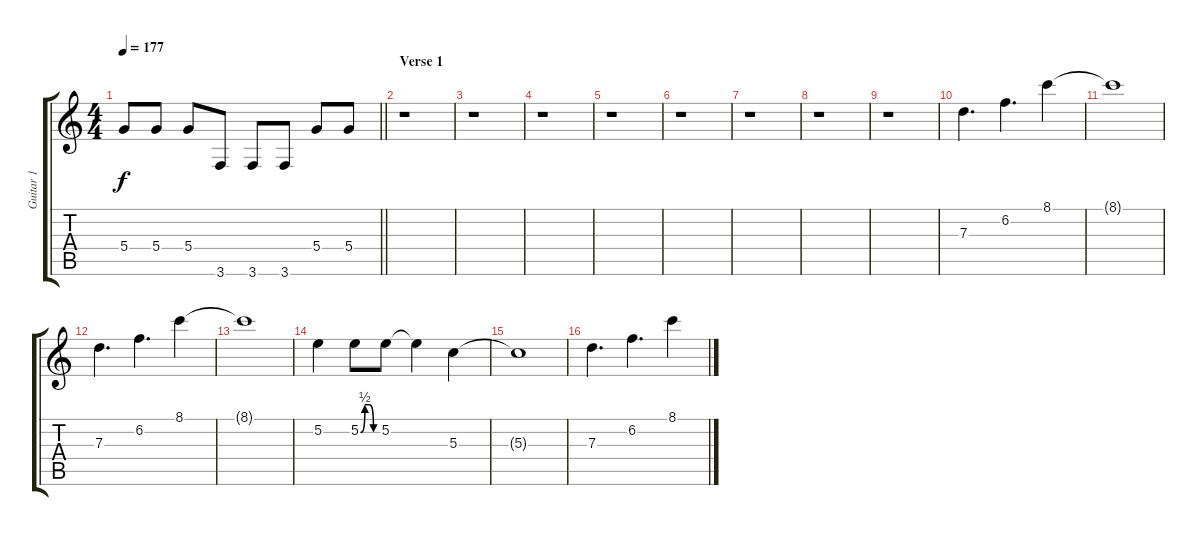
\track ("Guitar 1" "Guitar 1") {instrument distortionguitar}
\staff {score tabs}
\tuning (E4 B3 G3 D3 A2 D2) {hide}
\ts (4 4)
\tempo 177
\clef g2
\barLineRight lightlight
\ks c
5.4.8{dy f} 5.4.8 5.4.8 3.6.8 3.6.8 3.6.8 5.4.8 5.4.8 |
\section ("" "Verse 1")
r.1{instrument electricguitarclean} |
r.1 |
r.1 |
r.1 |
r.1 |
r.1 |
r.1 |
r.1 |
7.3.4{d} 6.2.4{d} 8.1.4 |
8.1{t}.1 |
7.3.4{d} 6.2.4{d} 8.1.4 |
8.1{t}.1 |
5.2.4 5.2{be (custom 0 0 15 2 30 2 45 0 60 0)}.8 5.2.8 5.2{t}.4 5.3.4 |
5.3{t}.1 |
7.3.4{d} 6.2.4{d} 8.1.4
